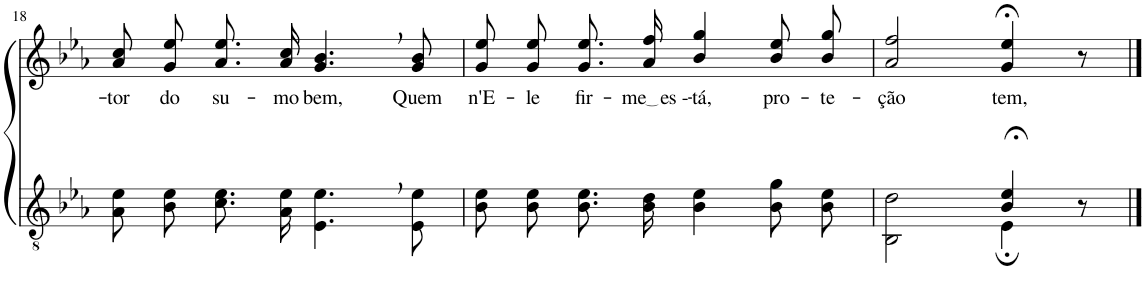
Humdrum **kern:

**kern	**kern	**text
*part2	*part1	*part1
*staff2	*staff1	*staff1
*I"Parte III e IV	*I"Parte I e II	*
!!LO:PB:g=z
*clefGv2	*clefG2	*
*Trd3c5	*Trd3c5	*
*k[b-e-a-]	*k[b-e-a-]	*
*M4/4	*M4/4	*
=18	=18	=18
!	!	!LO:LY:b
8A-\ 8e-\L	8a-\ 8cc\L	tor
!	!	!LO:LY:b
8B-\ 8e-\J	8g\ 8ee-\J	do
!	!	!LO:LY:b
8.c\ 8.e-\L	8.a-\ 8.ee-\L	su-
!	!	!LO:LY:b
16A-\ 16e-\Jk	16a-\ 16cc\Jk	-mo
!	!	!LO:LY:b
4.E-\, 4.e-\,	4.g/, 4.b-/,	bem,
!	!	!LO:LY:b
8E-\ 8e-\	8g/ 8b-/	Quem
=19	=19	=19
!	!	!LO:LY:b
8B-\ 8e-\L	8g\ 8ee-\L	n'E-
!	!	!LO:LY:b
8B-\ 8e-\J	8g\ 8ee-\J	-le
!	!	!LO:LY:b
8.B-\ 8.e-\L	8.g\ 8.ee-\L	fir-
!	!	!LO:LY:b
16B-\ 16d\Jk	16a-\ 16ff\Jk	me es -
!	!	!LO:LY:b
4B-\ 4e-\	4b-/ 4gg/	-tá,
!	!	!LO:LY:b
8B-\ 8g\L	8b-\ 8ee-\L	pro-
!	!	!LO:LY:b
8B-\ 8e-\J	8b-\ 8gg\J	-te-
=20	=20	=20
*^	*	*
!	!	!	!LO:LY:b
2ryy	2BB-\ 2d\	2a-/ 2ff/	-ção
!	!	!	!LO:LY:b
4B-/;< 4e-/;<	4E-;\	4g/;< 4ee-/;<	tem,
8r	8ryy	8r	.
*v	*v	*	*
==	==	==
*-	*-	*-
